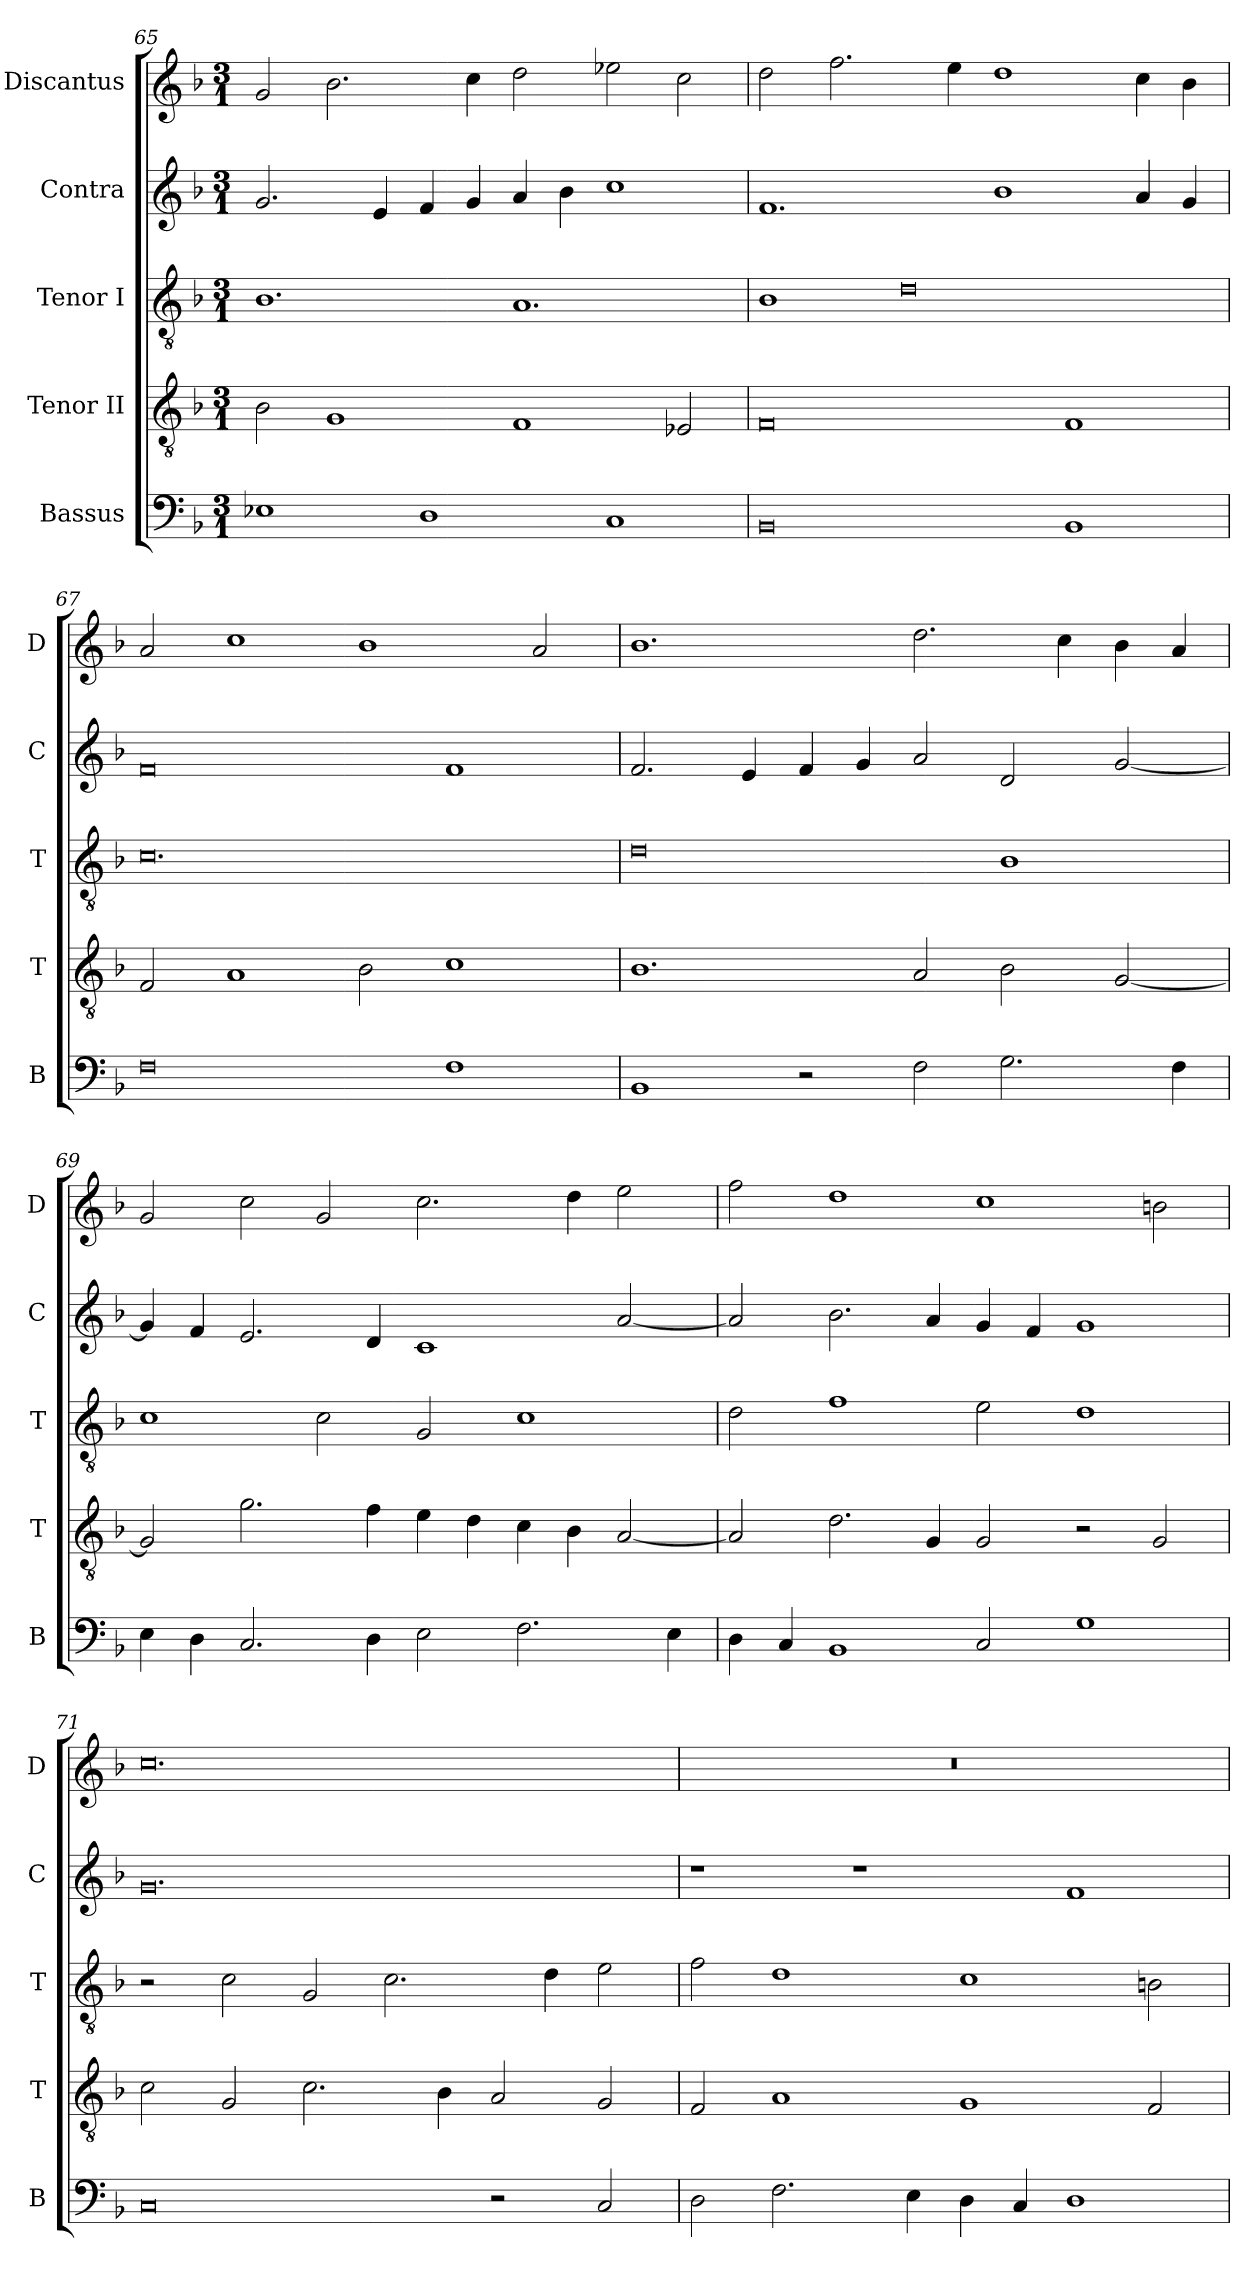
**kern	**kern	**kern	**kern	**kern
*part5	*part4	*part3	*part2	*part1
*staff5	*staff4	*staff3	*staff2	*staff1
*I"Bassus	*I"Tenor II	*I"Tenor I	*I"Contra	*I"Discantus
*I'B	*I'T	*I'T	*I'C	*I'D
*clefF4	*clefGv2	*clefGv2	*clefG2	*clefG2
*k[b-]	*k[b-]	*k[b-]	*k[b-]	*k[b-]
*M3/1	*M3/1	*M3/1	*M3/1	*M3/1
=65	=65	=65	=65	=65
1E-X	2B-\	1.B-	2.g/	2g/
.	1G	.	.	2.b-\
.	.	.	4e/	.
1D	.	.	4f/	.
.	.	.	4g/	4cc\
.	1F	1.A	4a/	2dd\
.	.	.	4b-\	.
1C	.	.	1cc	2ee-X\
.	2E-X/	.	.	2cc\
=66	=66	=66	=66	=66
0BB-	0F	1B-	1.f	2dd\
.	.	.	.	2.ff\
.	.	0d	.	.
.	.	.	.	4ee\
.	.	.	1b-	1dd
1BB-	1F	.	.	.
.	.	.	4a/	4cc\
.	.	.	4g/	4b-\
=67	=67	=67	=67	=67
0F	2F/	0.c	0f	2a/
.	1A	.	.	1cc
.	2B-\	.	.	1b-
1F	1c	.	1f	.
.	.	.	.	2a/
=68	=68	=68	=68	=68
1BB-	1.B-	0d	2.f/	1.b-
.	.	.	4e/	.
2r	.	.	4f/	.
.	.	.	4g/	.
2F\	2A/	.	2a/	2.dd\
2.G\	2B-\	1B-	2d/	.
.	.	.	.	4cc\
.	[2G/	.	[2g/	4b-\
4F\	.	.	.	4a/
=69	=69	=69	=69	=69
4E\	2G/]	1c	4g/]	2g/
4D\	.	.	4f/	.
2.C/	2.g\	.	2.e/	2cc\
.	.	2c\	.	2g/
4D\	4f\	.	4d/	.
2E\	4e\	2G/	1c	2.cc\
.	4d\	.	.	.
2.F\	4c\	1c	.	.
.	4B-\	.	.	4dd\
.	[2A/	.	[2a/	2ee\
4E\	.	.	.	.
=70	=70	=70	=70	=70
4D\	2A/]	2d\	2a/]	2ff\
4C/	.	.	.	.
1BB-	2.d\	1f	2.b-\	1dd
.	4G/	.	4a/	.
2C/	2G/	2e\	4g/	1cc
.	.	.	4f/	.
1G	2r	1d	1g	.
.	2G/	.	.	2bn\
=71	=71	=71	=71	=71
0C	2c\	2r	0.g	0.cc
.	2G/	2c\	.	.
.	2.c\	2G/	.	.
.	.	2.c\	.	.
.	4B-\	.	.	.
2r	2A/	.	.	.
.	.	4d\	.	.
2C/	2G/	2e\	.	.
=72	=72	=72	=72	=72
2D\	2F/	2f\	1r	0.r
2.F\	1A	1d	.	.
.	.	.	1r	.
4E\	.	.	.	.
4D\	1G	1c	.	.
4C/	.	.	.	.
1D	.	.	1f	.
.	2F/	2Bn\	.	.
=	=	=	=	=
*-	*-	*-	*-	*-
